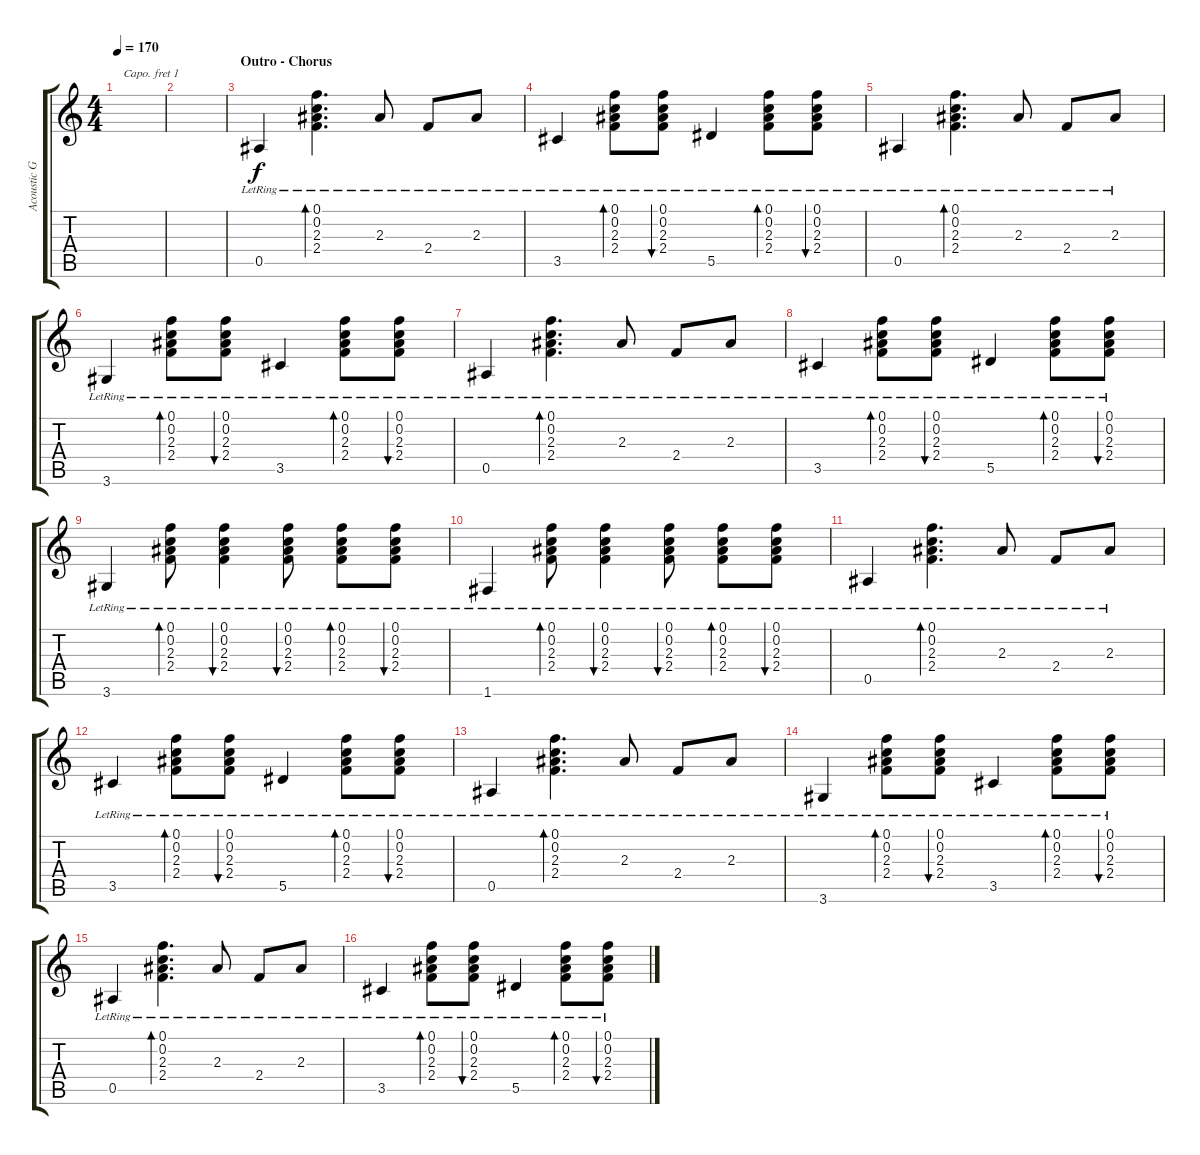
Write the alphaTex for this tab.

\track ("Acoustic Guitar" "Acoustic G") {instrument acousticguitarsteel}
\staff {score tabs}
\capo 1
\tuning (E4 B3 G3 D3 A2 E2) {hide}
\ts (4 4)
\tempo 170
\clef g2
\ks c
|
|
\section ("" "Outro - Chorus")
0.5{lr}.4 (0.1{lr} 0.2{lr} 2.3 2.4{lr}).4{d bd 60} 2.3{lr}.8 2.4{lr}.8 2.3{lr}.8 |
3.5{lr}.4 (0.1{lr} 0.2{lr} 2.3{lr} 2.4{lr}).8{bd 60} (0.1{lr} 0.2{lr} 2.3{lr} 2.4{lr}).8{bu 60} 5.5{lr}.4 (0.1{lr} 0.2{lr} 2.3{lr} 2.4{lr}).8{bd 60} (0.1{lr} 0.2{lr} 2.3{lr} 2.4{lr}).8{bu 60} |
0.5{lr}.4 (0.1{lr} 0.2{lr} 2.3{lr} 2.4{lr}).4{d bd 60} 2.3{lr}.8 2.4{lr}.8 2.3{lr}.8 |
3.6{lr}.4 (0.1{lr} 0.2{lr} 2.3{lr} 2.4{lr}).8{bd 60} (0.1{lr} 0.2{lr} 2.3{lr} 2.4{lr}).8{bu 60} 3.5{lr}.4 (0.1{lr} 0.2{lr} 2.3{lr} 2.4{lr}).8{bd 60} (0.1{lr} 0.2{lr} 2.3{lr} 2.4{lr}).8{bu 60} |
0.5{lr}.4 (0.1{lr} 0.2{lr} 2.3 2.4{lr}).4{d bd 60} 2.3{lr}.8 2.4{lr}.8 2.3{lr}.8 |
3.5{lr}.4 (0.1{lr} 0.2{lr} 2.3{lr} 2.4{lr}).8{bd 60} (0.1{lr} 0.2{lr} 2.3{lr} 2.4{lr}).8{bu 60} 5.5{lr}.4 (0.1{lr} 0.2{lr} 2.3{lr} 2.4{lr}).8{bd 60} (0.1{lr} 0.2{lr} 2.3{lr} 2.4{lr}).8{bu 60} |
3.6{lr}.4 (0.1{lr} 0.2{lr} 2.3{lr} 2.4{lr}).8{bd 60} (0.1{lr} 0.2{lr} 2.3{lr} 2.4{lr}).4{bu 60} (0.1{lr} 0.2{lr} 2.3{lr} 2.4{lr}).8{bu 60} (0.1{lr} 0.2{lr} 2.3{lr} 2.4{lr}).8{bd 60} (0.1{lr} 0.2{lr} 2.3{lr} 2.4{lr}).8{bu 60} |
1.6{lr}.4 (0.1{lr} 0.2{lr} 2.3{lr} 2.4{lr}).8{bd 60} (0.1{lr} 0.2{lr} 2.3{lr} 2.4{lr}).4{bu 60} (0.1{lr} 0.2{lr} 2.3{lr} 2.4{lr}).8{bu 60} (0.1{lr} 0.2{lr} 2.3{lr} 2.4{lr}).8{bd 60} (0.1{lr} 0.2{lr} 2.3{lr} 2.4{lr}).8{bu 60} |
0.5{lr}.4 (0.1{lr} 0.2{lr} 2.3{lr} 2.4{lr}).4{d bd 60} 2.3{lr}.8 2.4{lr}.8 2.3{lr}.8 |
3.5{lr}.4 (0.1{lr} 0.2{lr} 2.3{lr} 2.4{lr}).8{bd 60} (0.1{lr} 0.2{lr} 2.3{lr} 2.4{lr}).8{bu 60} 5.5{lr}.4 (0.1{lr} 0.2{lr} 2.3{lr} 2.4{lr}).8{bd 60} (0.1{lr} 0.2{lr} 2.3{lr} 2.4{lr}).8{bu 60} |
0.5{lr}.4 (0.1{lr} 0.2{lr} 2.3{lr} 2.4{lr}).4{d bd 60} 2.3{lr}.8 2.4{lr}.8 2.3{lr}.8 |
3.6{lr}.4 (0.1{lr} 0.2{lr} 2.3{lr} 2.4{lr}).8{bd 60} (0.1{lr} 0.2{lr} 2.3{lr} 2.4{lr}).8{bu 60} 3.5{lr}.4 (0.1{lr} 0.2{lr} 2.3{lr} 2.4{lr}).8{bd 60} (0.1{lr} 0.2{lr} 2.3{lr} 2.4{lr}).8{bu 60} |
0.5{lr}.4 (0.1{lr} 0.2{lr} 2.3{lr} 2.4{lr}).4{d bd 60} 2.3{lr}.8 2.4{lr}.8 2.3{lr}.8 |
3.5{lr}.4 (0.1{lr} 0.2{lr} 2.3{lr} 2.4{lr}).8{bd 60} (0.1{lr} 0.2{lr} 2.3{lr} 2.4{lr}).8{bu 60} 5.5{lr}.4 (0.1{lr} 0.2{lr} 2.3{lr} 2.4{lr}).8{bd 60} (0.1{lr} 0.2{lr} 2.3{lr} 2.4{lr}).8{bu 60}
